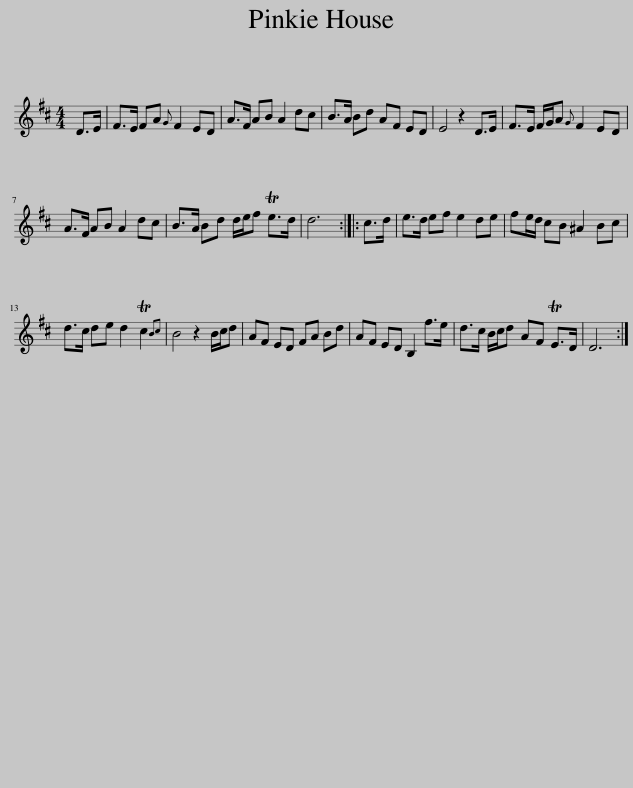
X:1
L:1/8
M:4/4
I:linebreak $
K:D
V:1 treble
V:1
 D>E | F>E FA{G} F2 ED | A>F AB A2 dc | B>A Bd AF ED | E4 z2 D>E | %5
 F>E F/G/A{G} F2 ED |$ A>F AB A2 dc | B>A Bd d/e/f Te>d | d6 :: c>d | %10
 e>d ef e2 de | fe/d/ cB ^A2 Bc |$ d>c de d2 Tc2{Bc} | B4 z2 B/c/d | AF ED FA Bd | %15
 AF ED B,2 f>e | d>c B/c/d AF TE>D | D6 :| %18
